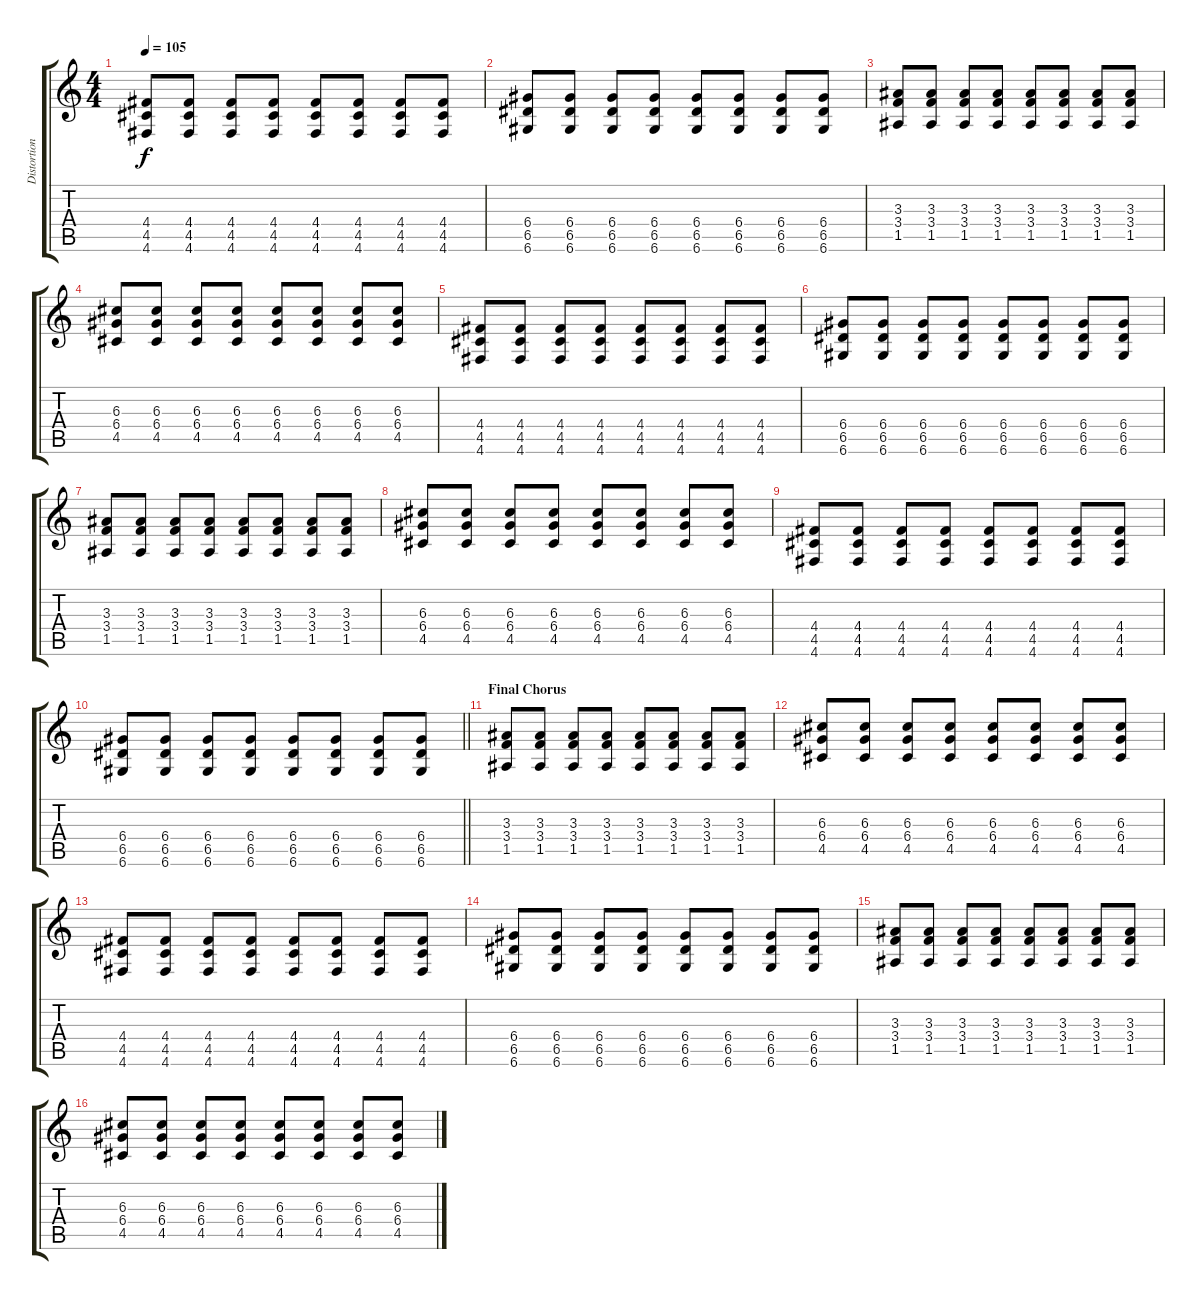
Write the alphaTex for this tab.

\track ("Distortion Guitar" "Distortion") {instrument distortionguitar}
\staff {score tabs}
\tuning (E4 B3 G3 D3 A2 D2) {hide}
\ts (4 4)
\tempo 105
\clef g2
\ks c
(4.4 4.5 4.6).8{dy f} (4.4 4.5 4.6).8 (4.4 4.5 4.6).8 (4.4 4.5 4.6).8 (4.4 4.5 4.6).8 (4.4 4.5 4.6).8 (4.4 4.5 4.6).8 (4.4 4.5 4.6).8 |
(6.4 6.5 6.6).8 (6.4 6.5 6.6).8 (6.4 6.5 6.6).8 (6.4 6.5 6.6).8 (6.4 6.5 6.6).8 (6.4 6.5 6.6).8 (6.4 6.5 6.6).8 (6.4 6.5 6.6).8 |
(3.3 3.4 1.5).8 (3.3 3.4 1.5).8 (3.3 3.4 1.5).8 (3.3 3.4 1.5).8 (3.3 3.4 1.5).8 (3.3 3.4 1.5).8 (3.3 3.4 1.5).8 (3.3 3.4 1.5).8 |
(6.3 6.4 4.5).8 (6.3 6.4 4.5).8 (6.3 6.4 4.5).8 (6.3 6.4 4.5).8 (6.3 6.4 4.5).8 (6.3 6.4 4.5).8 (6.3 6.4 4.5).8 (6.3 6.4 4.5).8 |
(4.4 4.5 4.6).8 (4.4 4.5 4.6).8 (4.4 4.5 4.6).8 (4.4 4.5 4.6).8 (4.4 4.5 4.6).8 (4.4 4.5 4.6).8 (4.4 4.5 4.6).8 (4.4 4.5 4.6).8 |
(6.4 6.5 6.6).8 (6.4 6.5 6.6).8 (6.4 6.5 6.6).8 (6.4 6.5 6.6).8 (6.4 6.5 6.6).8 (6.4 6.5 6.6).8 (6.4 6.5 6.6).8 (6.4 6.5 6.6).8 |
(3.3 3.4 1.5).8 (3.3 3.4 1.5).8 (3.3 3.4 1.5).8 (3.3 3.4 1.5).8 (3.3 3.4 1.5).8 (3.3 3.4 1.5).8 (3.3 3.4 1.5).8 (3.3 3.4 1.5).8 |
(6.3 6.4 4.5).8 (6.3 6.4 4.5).8 (6.3 6.4 4.5).8 (6.3 6.4 4.5).8 (6.3 6.4 4.5).8 (6.3 6.4 4.5).8 (6.3 6.4 4.5).8 (6.3 6.4 4.5).8 |
(4.4 4.5 4.6).8 (4.4 4.5 4.6).8 (4.4 4.5 4.6).8 (4.4 4.5 4.6).8 (4.4 4.5 4.6).8 (4.4 4.5 4.6).8 (4.4 4.5 4.6).8 (4.4 4.5 4.6).8 |
\barLineRight lightlight
(6.4 6.5 6.6).8 (6.4 6.5 6.6).8 (6.4 6.5 6.6).8 (6.4 6.5 6.6).8 (6.4 6.5 6.6).8 (6.4 6.5 6.6).8 (6.4 6.5 6.6).8 (6.4 6.5 6.6).8 |
\section ("" "Final Chorus")
(3.3 3.4 1.5).8 (3.3 3.4 1.5).8 (3.3 3.4 1.5).8 (3.3 3.4 1.5).8 (3.3 3.4 1.5).8 (3.3 3.4 1.5).8 (3.3 3.4 1.5).8 (3.3 3.4 1.5).8 |
(6.3 6.4 4.5).8 (6.3 6.4 4.5).8 (6.3 6.4 4.5).8 (6.3 6.4 4.5).8 (6.3 6.4 4.5).8 (6.3 6.4 4.5).8 (6.3 6.4 4.5).8 (6.3 6.4 4.5).8 |
(4.4 4.5 4.6).8 (4.4 4.5 4.6).8 (4.4 4.5 4.6).8 (4.4 4.5 4.6).8 (4.4 4.5 4.6).8 (4.4 4.5 4.6).8 (4.4 4.5 4.6).8 (4.4 4.5 4.6).8 |
(6.4 6.5 6.6).8 (6.4 6.5 6.6).8 (6.4 6.5 6.6).8 (6.4 6.5 6.6).8 (6.4 6.5 6.6).8 (6.4 6.5 6.6).8 (6.4 6.5 6.6).8 (6.4 6.5 6.6).8 |
(3.3 3.4 1.5).8 (3.3 3.4 1.5).8 (3.3 3.4 1.5).8 (3.3 3.4 1.5).8 (3.3 3.4 1.5).8 (3.3 3.4 1.5).8 (3.3 3.4 1.5).8 (3.3 3.4 1.5).8 |
(6.3 6.4 4.5).8 (6.3 6.4 4.5).8 (6.3 6.4 4.5).8 (6.3 6.4 4.5).8 (6.3 6.4 4.5).8 (6.3 6.4 4.5).8 (6.3 6.4 4.5).8 (6.3 6.4 4.5).8
